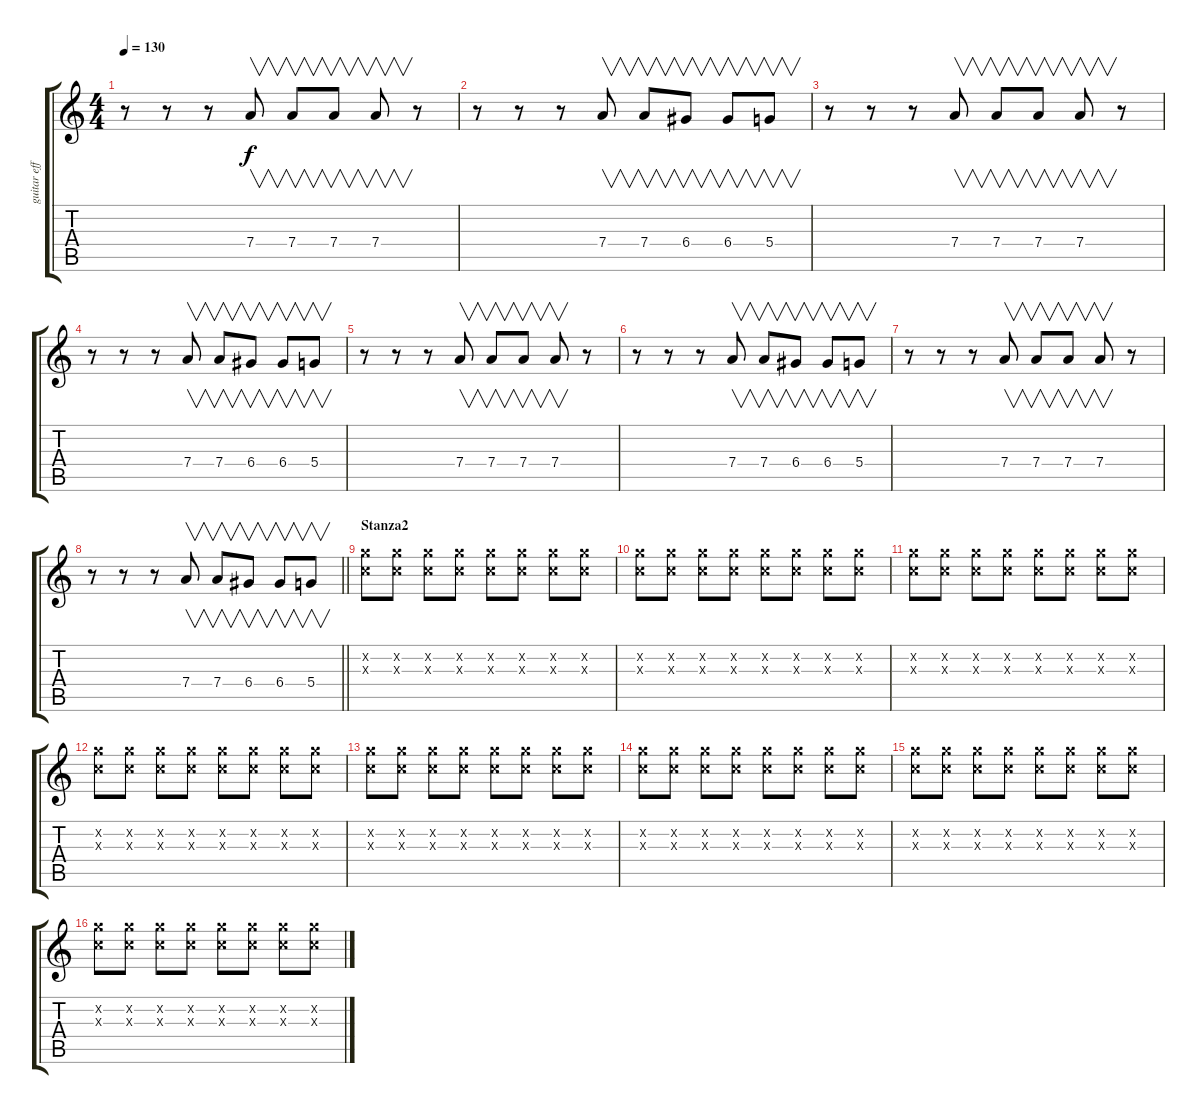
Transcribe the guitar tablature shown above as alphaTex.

\track ("guitar effects" "guitar eff") {instrument guitarharmonics}
\staff {score tabs}
\tuning (E4 B3 G3 D3 A2 E2) {hide}
\ts (4 4)
\section ("" "")
\tempo 130
\clef g2
\ks c
r.8{dy f} r.8 r.8 7.4.8{v} 7.4.8{v} 7.4.8{v} 7.4.8{v} r.8 |
r.8 r.8 r.8 7.4.8{v} 7.4.8{v} 6.4.8{v} 6.4.8{v} 5.4.8{v} |
r.8 r.8 r.8 7.4.8{v} 7.4.8{v} 7.4.8{v} 7.4.8{v} r.8 |
r.8 r.8 r.8 7.4.8{v} 7.4.8{v} 6.4.8{v} 6.4.8{v} 5.4.8{v} |
r.8 r.8 r.8 7.4.8{v} 7.4.8{v} 7.4.8{v} 7.4.8{v} r.8 |
r.8 r.8 r.8 7.4.8{v} 7.4.8{v} 6.4.8{v} 6.4.8{v} 5.4.8{v} |
r.8 r.8 r.8 7.4.8{v} 7.4.8{v} 7.4.8{v} 7.4.8{v} r.8 |
\barLineRight lightlight
r.8 r.8 r.8 7.4.8{v} 7.4.8{v} 6.4.8{v} 6.4.8{v} 5.4.8{v} |
\section ("" "Stanza2")
(8.2{x} 5.3{x}).8{volume 10} (8.2{x} 5.3{x}).8 (8.2{x} 5.3{x}).8 (8.2{x} 5.3{x}).8 (8.2{x} 5.3{x}).8 (8.2{x} 5.3{x}).8 (8.2{x} 5.3{x}).8 (8.2{x} 5.3{x}).8 |
(8.2{x} 5.3{x}).8 (8.2{x} 5.3{x}).8 (8.2{x} 5.3{x}).8 (8.2{x} 5.3{x}).8 (8.2{x} 5.3{x}).8 (8.2{x} 5.3{x}).8 (8.2{x} 5.3{x}).8 (8.2{x} 5.3{x}).8 |
(8.2{x} 5.3{x}).8 (8.2{x} 5.3{x}).8 (8.2{x} 5.3{x}).8 (8.2{x} 5.3{x}).8 (8.2{x} 5.3{x}).8 (8.2{x} 5.3{x}).8 (8.2{x} 5.3{x}).8 (8.2{x} 5.3{x}).8 |
(8.2{x} 5.3{x}).8 (8.2{x} 5.3{x}).8 (8.2{x} 5.3{x}).8 (8.2{x} 5.3{x}).8 (8.2{x} 5.3{x}).8 (8.2{x} 5.3{x}).8 (8.2{x} 5.3{x}).8 (8.2{x} 5.3{x}).8 |
(8.2{x} 5.3{x}).8 (8.2{x} 5.3{x}).8 (8.2{x} 5.3{x}).8 (8.2{x} 5.3{x}).8 (8.2{x} 5.3{x}).8 (8.2{x} 5.3{x}).8 (8.2{x} 5.3{x}).8 (8.2{x} 5.3{x}).8 |
(8.2{x} 5.3{x}).8 (8.2{x} 5.3{x}).8 (8.2{x} 5.3{x}).8 (8.2{x} 5.3{x}).8 (8.2{x} 5.3{x}).8 (8.2{x} 5.3{x}).8 (8.2{x} 5.3{x}).8 (8.2{x} 5.3{x}).8 |
(8.2{x} 5.3{x}).8 (8.2{x} 5.3{x}).8 (8.2{x} 5.3{x}).8 (8.2{x} 5.3{x}).8 (8.2{x} 5.3{x}).8 (8.2{x} 5.3{x}).8 (8.2{x} 5.3{x}).8 (8.2{x} 5.3{x}).8 |
(8.2{x} 5.3{x}).8 (8.2{x} 5.3{x}).8 (8.2{x} 5.3{x}).8 (8.2{x} 5.3{x}).8 (8.2{x} 5.3{x}).8 (8.2{x} 5.3{x}).8 (8.2{x} 5.3{x}).8 (8.2{x} 5.3{x}).8
